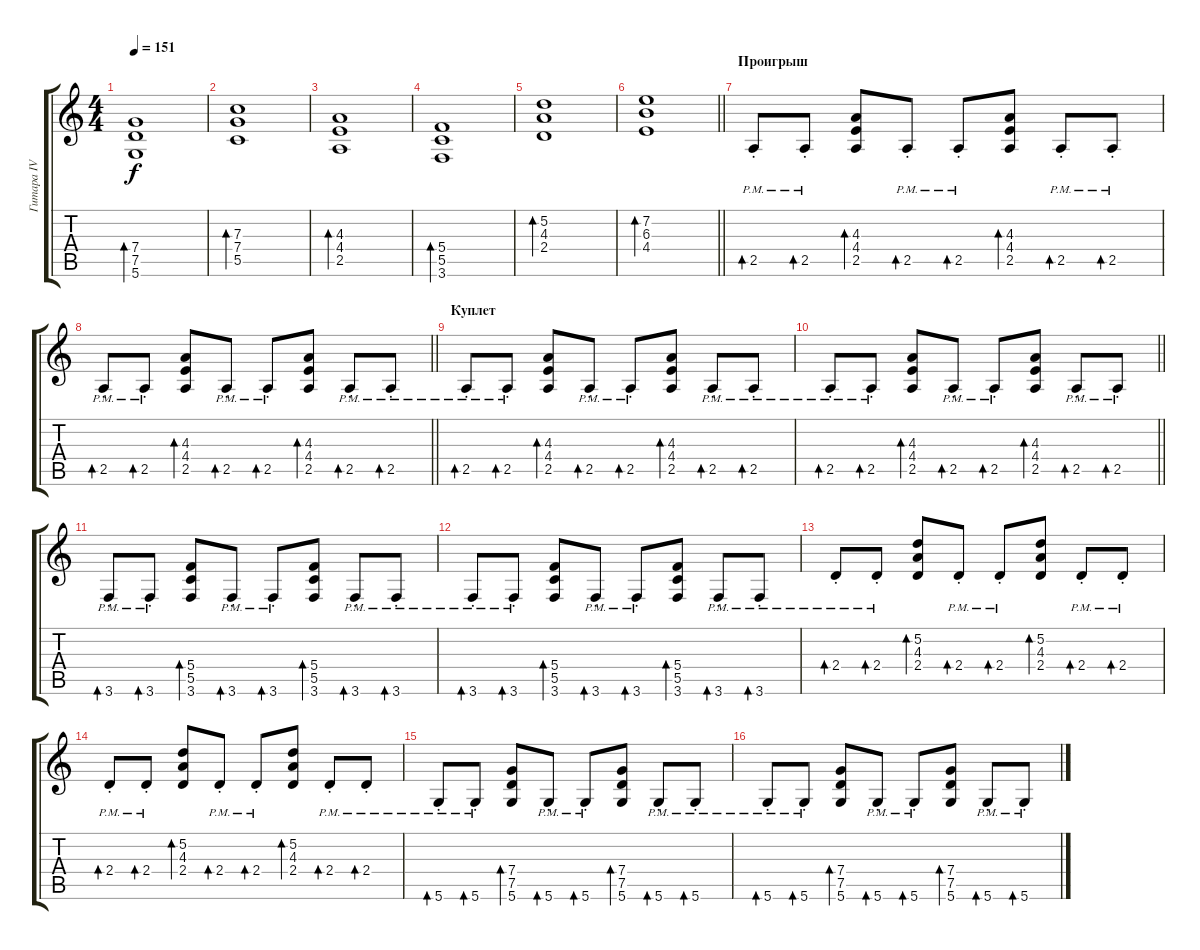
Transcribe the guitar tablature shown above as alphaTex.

\track ("Гитара IV" "Гитара IV") {instrument distortionguitar}
\staff {score tabs}
\tuning (D4 A3 F3 C3 G2 D2) {hide}
\ts (4 4)
\tempo 151
\clef g2
\ks c
(7.4 7.5 5.6).1{bd 60 dy f} |
(7.3 7.4 5.5).1{bd 60} |
(4.3 4.4 2.5).1{bd 60} |
(5.4 5.5 3.6).1{bd 60} |
(5.2 4.3 2.4).1{bd 60} |
\barLineRight lightlight
(7.2 6.3 4.4).1{bd 60} |
\section ("" "Проигрыш")
2.5{pm st}.8{bd 60} 2.5{pm st}.8{bd 60} (4.3 4.4 2.5).8{bd 60} 2.5{pm st}.8{bd 60} 2.5{pm st}.8{bd 60} (4.3 4.4 2.5).8{bd 60} 2.5{pm st}.8{bd 60} 2.5{pm st}.8{bd 60} |
\barLineRight lightlight
2.5{pm st}.8{bd 60} 2.5{pm st}.8{bd 60} (4.3 4.4 2.5).8{bd 60} 2.5{pm st}.8{bd 60} 2.5{pm st}.8{bd 60} (4.3 4.4 2.5).8{bd 60} 2.5{pm st}.8{bd 60} 2.5{pm st}.8{bd 60} |
\section ("" "Куплет")
2.5{pm st}.8{bd 60} 2.5{pm st}.8{bd 60} (4.3 4.4 2.5).8{bd 60} 2.5{pm st}.8{bd 60} 2.5{pm st}.8{bd 60} (4.3 4.4 2.5).8{bd 60} 2.5{pm st}.8{bd 60} 2.5{pm st}.8{bd 60} |
\barLineRight lightlight
2.5{pm st}.8{bd 60} 2.5{pm st}.8{bd 60} (4.3 4.4 2.5).8{bd 60} 2.5{pm st}.8{bd 60} 2.5{pm st}.8{bd 60} (4.3 4.4 2.5).8{bd 60} 2.5{pm st}.8{bd 60} 2.5{pm st}.8{bd 60} |
3.6{pm st}.8{bd 60} 3.6{pm st}.8{bd 60} (5.4 5.5 3.6).8{bd 60} 3.6{pm st}.8{bd 60} 3.6{pm st}.8{bd 60} (5.4 5.5 3.6).8{bd 60} 3.6{pm st}.8{bd 60} 3.6{pm st}.8{bd 60} |
3.6{pm st}.8{bd 60} 3.6{pm st}.8{bd 60} (5.4 5.5 3.6).8{bd 60} 3.6{pm st}.8{bd 60} 3.6{pm st}.8{bd 60} (5.4 5.5 3.6).8{bd 60} 3.6{pm st}.8{bd 60} 3.6{pm st}.8{bd 60} |
2.4{pm st}.8{bd 60} 2.4{pm st}.8{bd 60} (5.2 4.3 2.4).8{bd 60} 2.4{pm st}.8{bd 60} 2.4{pm st}.8{bd 60} (5.2 4.3 2.4).8{bd 60} 2.4{pm st}.8{bd 60} 2.4{pm st}.8{bd 60} |
2.4{pm st}.8{bd 60} 2.4{pm st}.8{bd 60} (5.2 4.3 2.4).8{bd 60} 2.4{pm st}.8{bd 60} 2.4{pm st}.8{bd 60} (5.2 4.3 2.4).8{bd 60} 2.4{pm st}.8{bd 60} 2.4{pm st}.8{bd 60} |
5.6{pm st}.8{bd 60} 5.6{pm st}.8{bd 60} (7.4 7.5 5.6).8{bd 60} 5.6{pm st}.8{bd 60} 5.6{pm st}.8{bd 60} (7.4 7.5 5.6).8{bd 60} 5.6{pm st}.8{bd 60} 5.6{pm st}.8{bd 60} |
5.6{pm st}.8{bd 60} 5.6{pm st}.8{bd 60} (7.4 7.5 5.6).8{bd 60} 5.6{pm st}.8{bd 60} 5.6{pm st}.8{bd 60} (7.4 7.5 5.6).8{bd 60} 5.6{pm st}.8{bd 60} 5.6{pm st}.8{bd 60}
